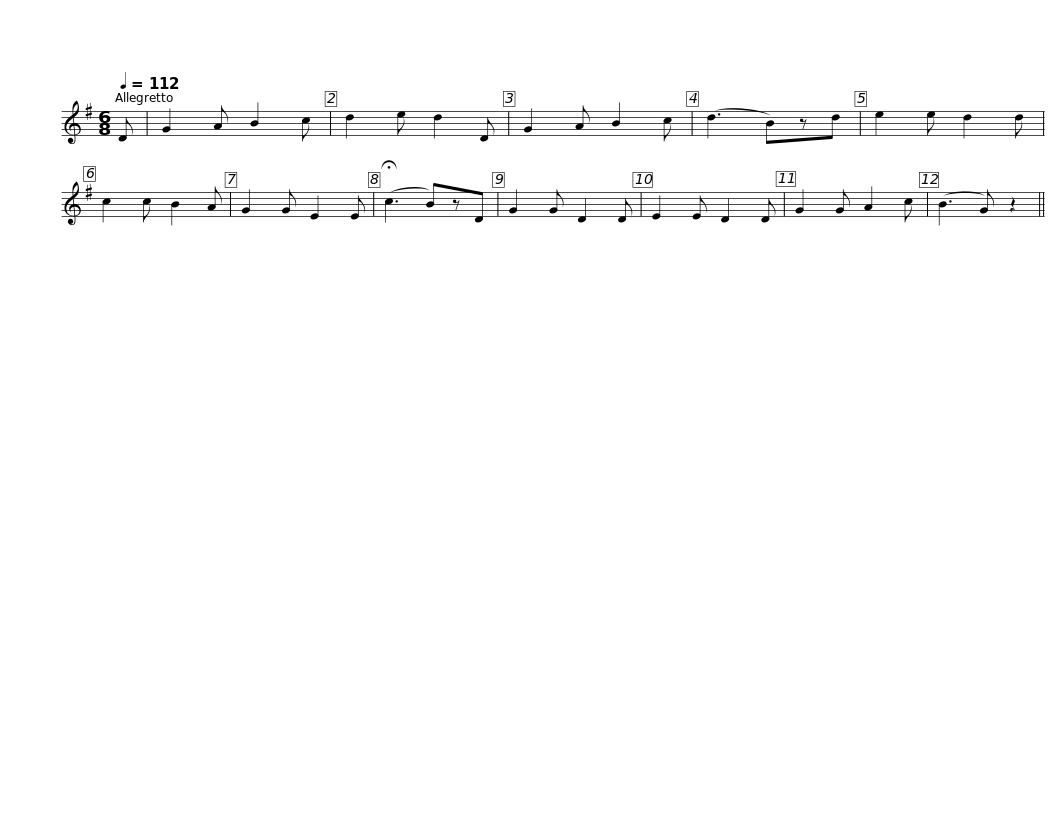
X:1
L:1/8
Q:1/4=112
M:6/8
I:linebreak $
K:G
V:1 treble
V:1
 D | G2 A B2 c | d2 e d2 D | G2 A B2 c | (d3 B)zd | %5
 e2 e d2 d | c2 c B2 A | G2 G E2 E | (!fermata!c3 B)zD | G2 G D2 D |$ %10
 E2 E D2 D | G2 G A2 c | (B3 G) z2 || %13
